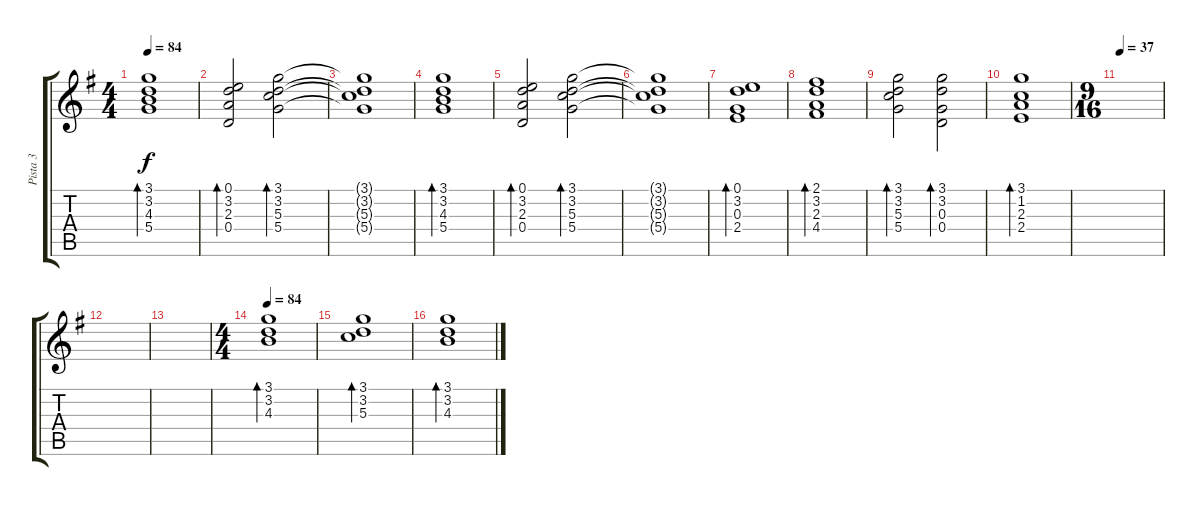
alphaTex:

\track ("Pista 3" "Pista 3") {instrument electricguitarjazz}
\staff {score tabs}
\tuning (E4 B3 G3 D3 A2 E2) {hide}
\ts (4 4)
\tempo 84
\clef g2
\ks g
(3.1 3.2 4.3 5.4).1{bd 120 dy f} |
(0.1 3.2 2.3 0.4).2{bd 120} (3.1 3.2 5.3 5.4).2{bd 120} |
(3.1{t} 3.2{t} 5.3{t} 5.4{t}).1 |
(3.1 3.2 4.3 5.4).1{bd 120} |
(0.1 3.2 2.3 0.4).2{bd 120} (3.1 3.2 5.3 5.4).2{bd 120} |
(3.1{t} 3.2{t} 5.3{t} 5.4{t}).1 |
(0.1 3.2 0.3 2.4).1{bd 120} |
(2.1 3.2 2.3 4.4).1{bd 120} |
(3.1 3.2 5.3 5.4).2{bd 120} (3.1 3.2 0.3 0.4).2{bd 120} |
(3.1 1.2 2.3 2.4).1{bd 120} |
\ts (9 16)
\tempo 37
|
|
|
\ts (4 4)
\tempo 84
(3.1 3.2 4.3).1{bd 120} |
(3.1 3.2 5.3).1{bd 120} |
(3.1 3.2 4.3).1{bd 120}
